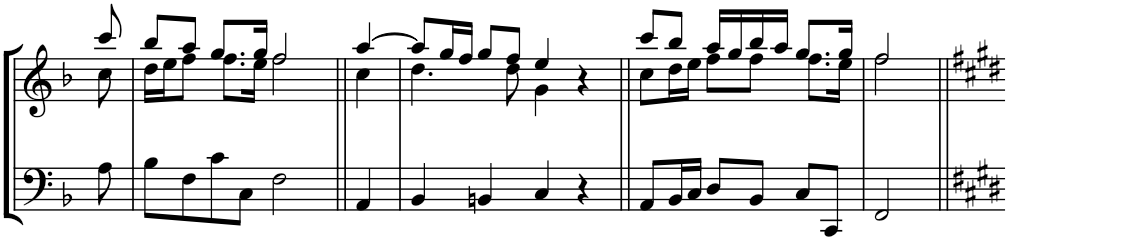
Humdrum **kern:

**kern	**kern
*part1	*part1
*staff2	*staff1
*I"Piano	*
*I'Pno.	*
!!LO:PB:g=z
*clefF4	*clefG2
*k[b-]	*k[b-]
*M4/4	*M4/4
*met(c)	*met(c)
=11	=11
*	*^
8A\	8ccc/	8cc\
=12	=12	=12
8B-\L	8bb-/L	16dd\LL
.	.	16ee\J
8F\	8aa/J	8ff\J
8c\	8.gg/L	8.ff\L
8C\J	.	.
.	16gg/Jk	16ee\Jk
2F\	2ff/	2ff\
=13||	=13||	=13||
4AA/	[4aa/	4cc\
=14	=14	=14
4BB-/	8aa/L]	4.dd\
.	16gg/L	.
.	16ff/JJ	.
4BBn/	8gg/L	.
.	8ff/J	8dd\
4C/	4ee/	4g\
4r	4r	4ryy
=15||	=15||	=15||
8AA/L	8ccc/L	8cc\L
16BB-/L	8bb-/J	16dd\L
16C/JJ	.	16ee\JJ
8D/L	16aa/LL	8ff\L
.	16gg/	.
8BB-/J	16bb-/	8ff\J
.	16aa/JJ	.
8C/L	8.gg/L	8.ff\L
8CC/J	.	.
.	16gg/Jk	16ee\Jk
=16	=16	=16
2FF/	2ff/	2ff\
*	*v	*v
=||	=||
*-	*-
